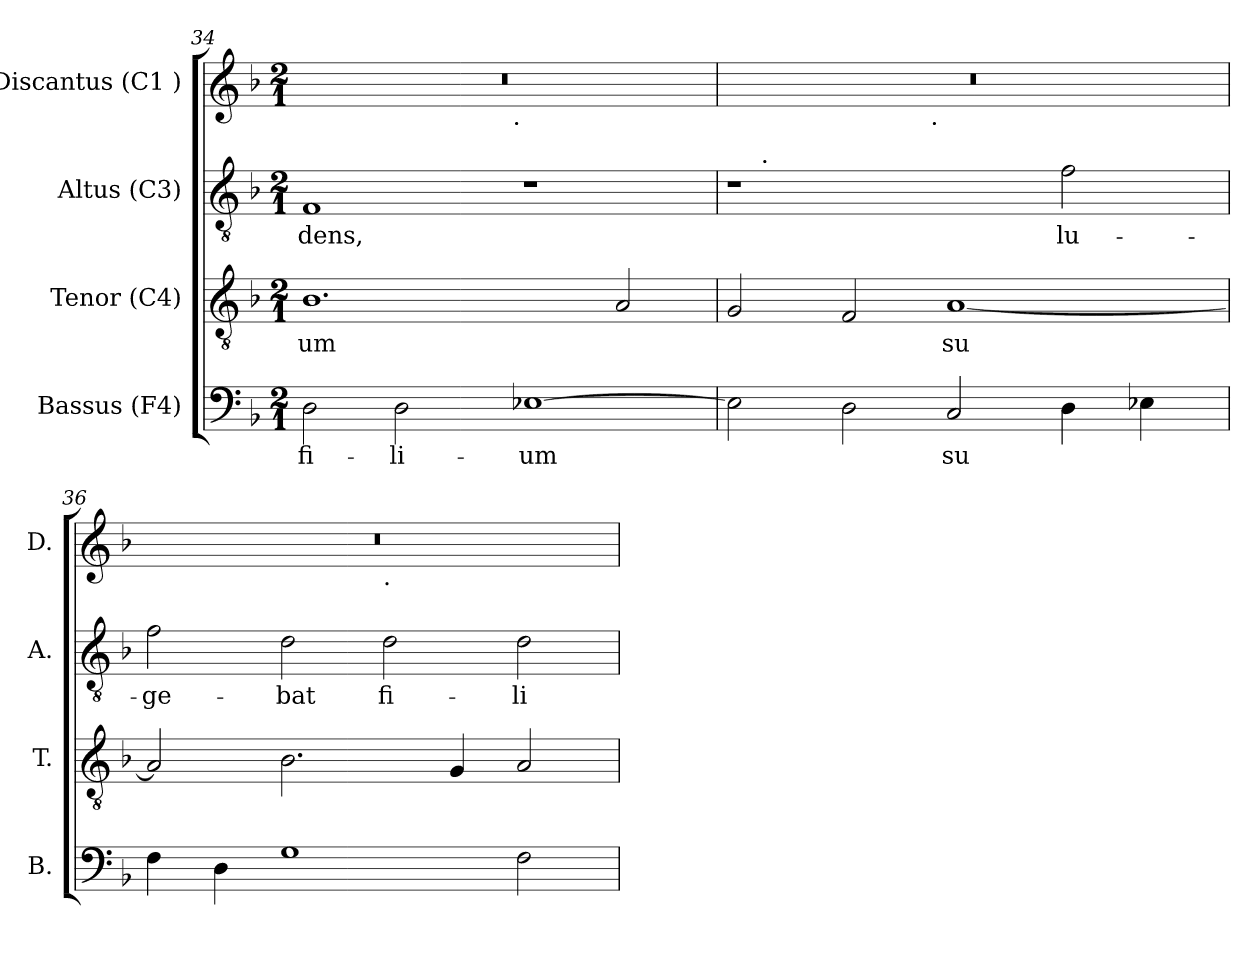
**kern	**text	**kern	**text	**kern	**text	**kern
*part4	*part4	*part3	*part3	*part2	*part2	*part1
*staff4	*staff4	*staff3	*staff3	*staff2	*staff2	*staff1
*I"Bassus (F4)	*	*I"Tenor (C4)	*	*I"Altus (C3)	*	*I"Discantus (C1 )
*I'B.	*	*I'T.	*	*I'A.	*	*I'D.
*clefF4	*	*clefGv2	*	*clefGv2	*	*clefG2
*k[b-]	*	*k[b-]	*	*k[b-]	*	*k[b-]
*F:	*	*F:	*	*F:	*	*F:
*M2/1	*	*M2/1	*	*M2/1	*	*M2/1
=34	=34	=34	=34	=34	=34	=34
!	!LO:LY:b	!	!LO:LY:b:cj	!	!LO:LY:b:cj	!
*	*	*	*	*	*	*^
2D\	fi-	1.B-	-um	1F	-dens,	0r	2ryy
!	!LO:LY:b	!	!	!	!	!	!
2D\	-li-	.	.	.	.	.	4ryy
.	.	.	.	.	.	.	8...ryy
!	!	!	!	!	!	!	!LO:TX:b:t=.
.	.	.	.	.	.	.	1ryy
!	!LO:LY:b	!	!	!	!	!	!
[>1E-X	-um	.	.	1r	.	.	.
!	!	!	!LO:LY:b:cj	!	!	!	!
.	.	2A/	.	.	.	.	.
.	.	.	.	.	.	.	64ryy
=35	=35	=35	=35	=35	=35	=35	=35
!	!LO:LY:b	!	!LO:LY:b:cj	!	!	!	!
*	*	*	*	*^	*	*	*
2E-\]	.	2G/	.	1r	16.ryy	.	0r	2ryy
!	!	!	!	!	!LO:TX:a:t=.	!	!	!
.	.	.	.	.	1ryy	.	.	.
!	!LO:LY:b	!	!LO:LY:b:cj	!	!	!	!	!
2D\	.	2F/	.	.	.	.	.	4...ryy
!	!	!	!	!	!	!	!	!LO:TX:b:t=.
.	.	.	.	.	.	.	.	1ryy
!	!LO:LY:b	!	!LO:LY:b:cj	!	!	!	!	!
2C/	su-	[<1A	su-	2ryy	.	.	.	.
.	.	.	.	.	2ryy	.	.	.
!	!LO:LY:b	!	!	!	!	!LO:LY:b:cj	!	!
4D\	--	.	.	2f\	.	lu-	.	.
.	.	.	.	.	4ryy	.	.	.
!	!LO:LY:b	!	!	!	!	!	!	!
4E-X\	--	.	.	.	.	.	.	.
.	.	.	.	.	8ryy	.	.	.
.	.	.	.	.	32ryy	.	.	32ryy
!!LO:PB:g=z	!!
=36	=36	=36	=36	=36	=36	=36	=36	=36
!	!LO:LY:b	!	!LO:LY:b:cj	!	!	!LO:LY:b:cj	!	!
*	*	*	*	*v	*v	*	*	*
4F\	--	2A/]	--	2f\	-ge-	0r	1ryy
!	!LO:LY:b	!	!	!	!	!	!
4D\	--	.	.	.	.	.	.
!	!LO:LY:b	!	!LO:LY:b:cj	!	!LO:LY:b:cj	!	!
1G	--	2.B-\	--	2d\	-bat	.	.
!	!	!	!	!	!	!	!LO:TX:b:t=.
!	!	!	!	!	!LO:LY:b:cj	!	!
.	.	.	.	2d\	fi-	.	1ryy
!	!	!	!LO:LY:b:cj	!	!	!	!
.	.	4G/	--	.	.	.	.
!	!LO:LY:b	!	!LO:LY:b:cj	!	!LO:LY:b:cj	!	!
2F\	--	2A/	--	2d\	-li-	.	.
*	*	*	*	*	*	*v	*v
=	=	=	=	=	=	=
*-	*-	*-	*-	*-	*-	*-
